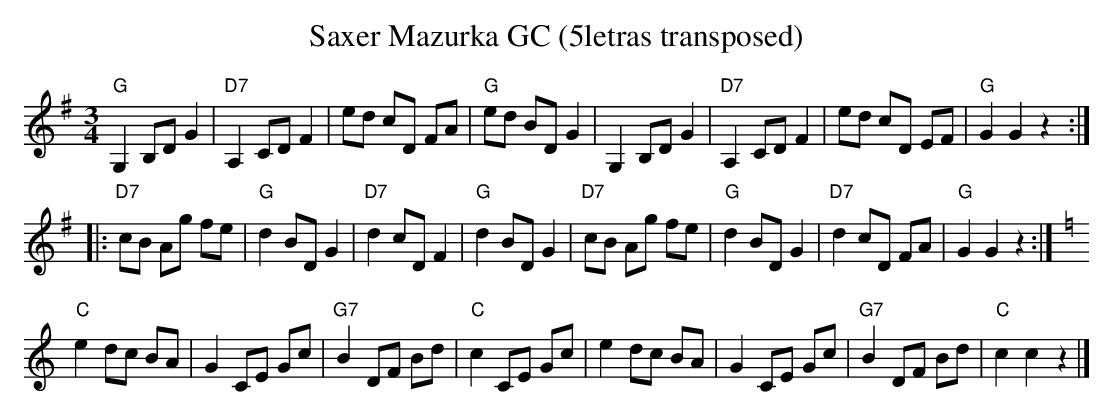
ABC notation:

X:1
T: Saxer Mazurka GC (5letras transposed)
M:3/4
L:1/8
K:G transpose=3 %%MIDI gchordon
"G"G,2B,DG2 | "D7"A,2CDF2 | ed cD FA | "G"ed BDG2 | G,2B,DG2 | "D7"A,2CDF2 | ed cD EF | "G"G2G2z2 ::
"D7"cB Ag fe | "G"d2BDG2 | "D7"d2cDF2 | "G"d2BDG2 | "D7"cB Ag fe | "G"d2BDG2 | "D7"d2cD FA | "G"G2G2z2 :| [K:C]
"C"e2dc BA | G2CE Gc | "G7"B2DF Bd | "C"c2CE Gc | e2dc BA | G2CE Gc | "G7"B2DF Bd | "C"c2c2z2 |]
